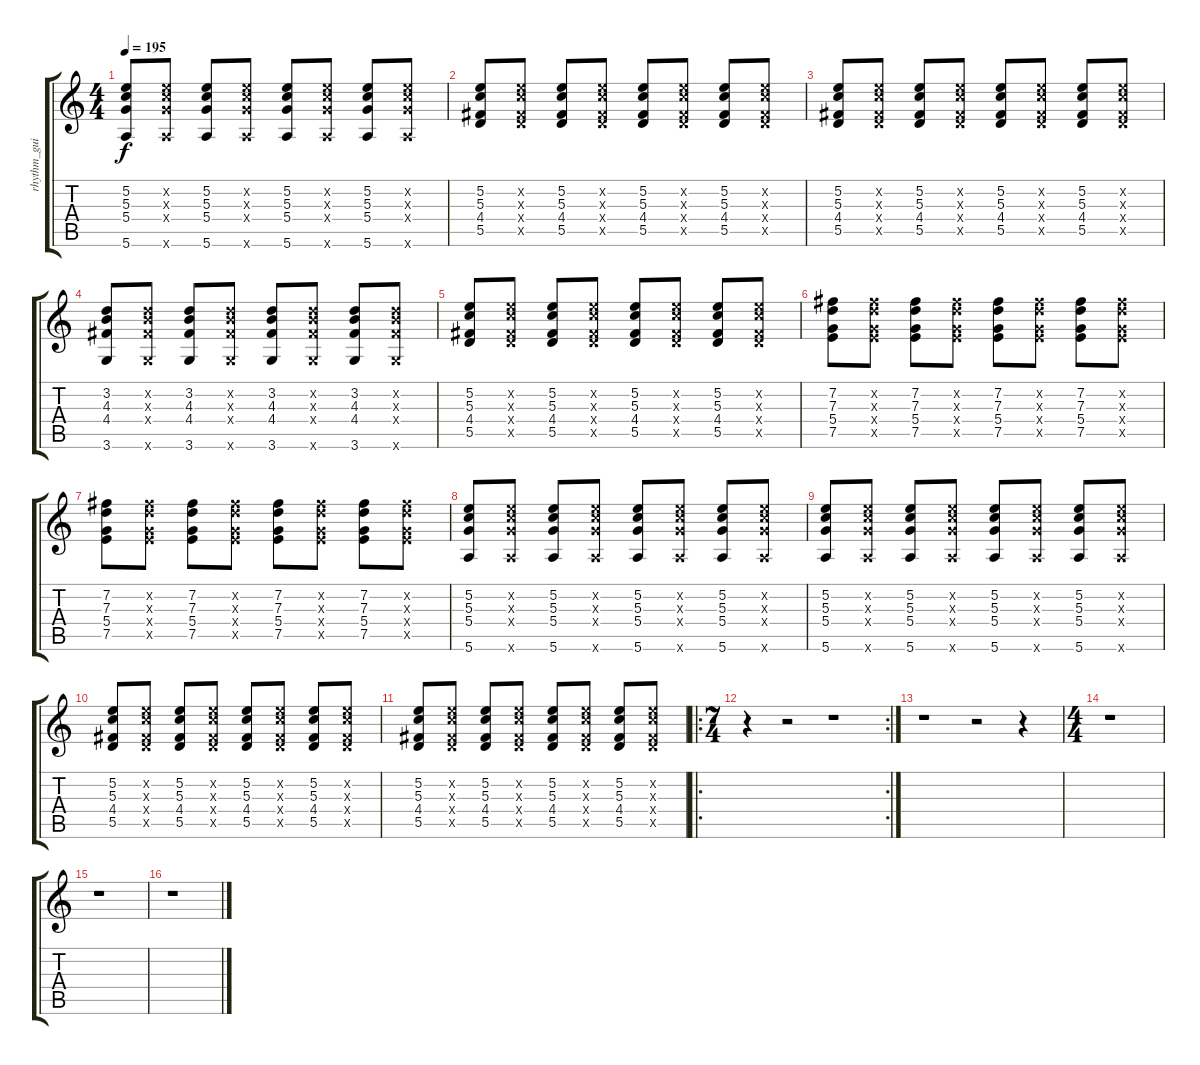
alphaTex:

\track ("rhythm_guitar" "rhythm_gui") {instrument acousticguitarnylon}
\staff {score tabs}
\tuning (E4 B3 G3 D3 A2 E2) {hide}
\ts (4 4)
\tempo 195
\clef g2
\ks c
(5.2 5.3 5.4 5.6).8{dy f} (5.2{x} 5.3{x} 5.4{x} 5.6{x}).8 (5.2 5.3 5.4 5.6).8 (5.2{x} 5.3{x} 5.4{x} 5.6{x}).8 (5.2 5.3 5.4 5.6).8 (5.2{x} 5.3{x} 5.4{x} 5.6{x}).8 (5.2 5.3 5.4 5.6).8 (5.2{x} 5.3{x} 5.4{x} 5.6{x}).8 |
(5.2 5.3 4.4 5.5).8 (5.2{x} 5.3{x} 4.4{x} 5.5{x}).8 (5.2 5.3 4.4 5.5).8 (5.2{x} 5.3{x} 4.4{x} 5.5{x}).8 (5.2 5.3 4.4 5.5).8 (5.2{x} 5.3{x} 4.4{x} 5.5{x}).8 (5.2 5.3 4.4 5.5).8 (5.2{x} 5.3{x} 4.4{x} 5.5{x}).8 |
(5.2 5.3 4.4 5.5).8 (5.2{x} 5.3{x} 4.4{x} 5.5{x}).8 (5.2 5.3 4.4 5.5).8 (5.2{x} 5.3{x} 4.4{x} 5.5{x}).8 (5.2 5.3 4.4 5.5).8 (5.2{x} 5.3{x} 4.4{x} 5.5{x}).8 (5.2 5.3 4.4 5.5).8 (5.2{x} 5.3{x} 4.4{x} 5.5{x}).8 |
(3.2 4.3 4.4 3.6).8 (3.2{x} 4.3{x} 4.4{x} 3.6{x}).8 (3.2 4.3 4.4 3.6).8 (3.2{x} 4.3{x} 4.4{x} 3.6{x}).8 (3.2 4.3 4.4 3.6).8 (3.2{x} 4.3{x} 4.4{x} 3.6{x}).8 (3.2 4.3 4.4 3.6).8 (3.2{x} 4.3{x} 4.4{x} 3.6{x}).8 |
(5.2 5.3 4.4 5.5).8 (5.2{x} 5.3{x} 4.4{x} 5.5{x}).8 (5.2 5.3 4.4 5.5).8 (5.2{x} 5.3{x} 4.4{x} 5.5{x}).8 (5.2 5.3 4.4 5.5).8 (5.2{x} 5.3{x} 4.4{x} 5.5{x}).8 (5.2 5.3 4.4 5.5).8 (5.2{x} 5.3{x} 4.4{x} 5.5{x}).8 |
(7.2 7.3 5.4 7.5).8 (7.2{x} 7.3{x} 5.4{x} 7.5{x}).8 (7.2 7.3 5.4 7.5).8 (7.2{x} 7.3{x} 5.4{x} 7.5{x}).8 (7.2 7.3 5.4 7.5).8 (7.2{x} 7.3{x} 5.4{x} 7.5{x}).8 (7.2 7.3 5.4 7.5).8 (7.2{x} 7.3{x} 5.4{x} 7.5{x}).8 |
(7.2 7.3 5.4 7.5).8 (7.2{x} 7.3{x} 5.4{x} 7.5{x}).8 (7.2 7.3 5.4 7.5).8 (7.2{x} 7.3{x} 5.4{x} 7.5{x}).8 (7.2 7.3 5.4 7.5).8 (7.2{x} 7.3{x} 5.4{x} 7.5{x}).8 (7.2 7.3 5.4 7.5).8 (7.2{x} 7.3{x} 5.4{x} 7.5{x}).8 |
(5.2 5.3 5.4 5.6).8 (5.2{x} 5.3{x} 5.4{x} 5.6{x}).8 (5.2 5.3 5.4 5.6).8 (5.2{x} 5.3{x} 5.4{x} 5.6{x}).8 (5.2 5.3 5.4 5.6).8 (5.2{x} 5.3{x} 5.4{x} 5.6{x}).8 (5.2 5.3 5.4 5.6).8 (5.2{x} 5.3{x} 5.4{x} 5.6{x}).8 |
(5.2 5.3 5.4 5.6).8 (5.2{x} 5.3{x} 5.4{x} 5.6{x}).8 (5.2 5.3 5.4 5.6).8 (5.2{x} 5.3{x} 5.4{x} 5.6{x}).8 (5.2 5.3 5.4 5.6).8 (5.2{x} 5.3{x} 5.4{x} 5.6{x}).8 (5.2 5.3 5.4 5.6).8 (5.2{x} 5.3{x} 5.4{x} 5.6{x}).8 |
(5.2 5.3 4.4 5.5).8 (5.2{x} 5.3{x} 4.4{x} 5.5{x}).8 (5.2 5.3 4.4 5.5).8 (5.2{x} 5.3{x} 4.4{x} 5.5{x}).8 (5.2 5.3 4.4 5.5).8 (5.2{x} 5.3{x} 4.4{x} 5.5{x}).8 (5.2 5.3 4.4 5.5).8 (5.2{x} 5.3{x} 4.4{x} 5.5{x}).8 |
(5.2 5.3 4.4 5.5).8 (5.2{x} 5.3{x} 4.4{x} 5.5{x}).8 (5.2 5.3 4.4 5.5).8 (5.2{x} 5.3{x} 4.4{x} 5.5{x}).8 (5.2 5.3 4.4 5.5).8 (5.2{x} 5.3{x} 4.4{x} 5.5{x}).8 (5.2 5.3 4.4 5.5).8 (5.2{x} 5.3{x} 4.4{x} 5.5{x}).8 |
\ro
\rc 2
\ts (7 4)
r.4 r.2 r.1 |
r.1 r.2 r.4 |
\ts (4 4)
r.1 |
r.1 |
r.1
